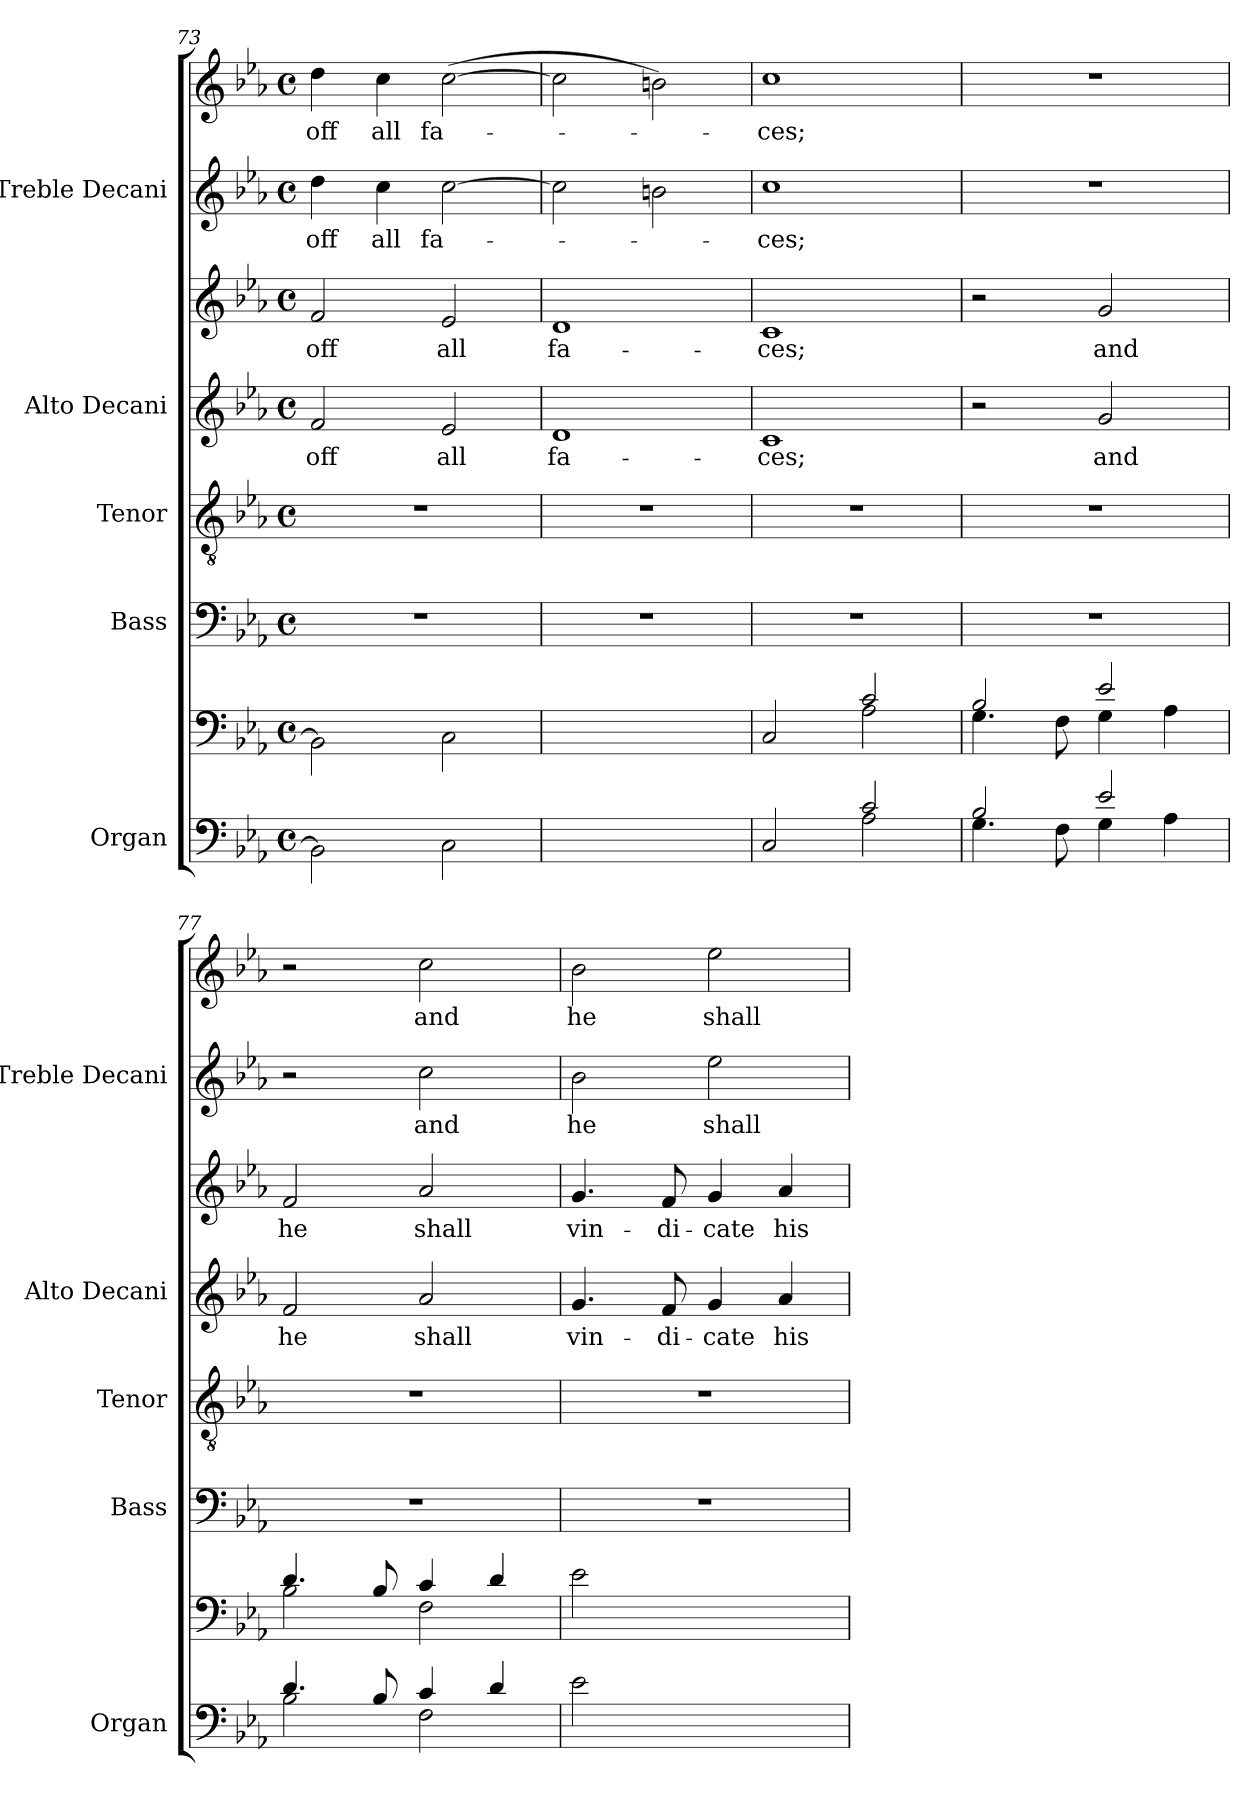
**kern	**text	**kern	**text	**kern	**kern	**kern	**text	**kern	**text	**kern	**text	**kern	**text
*part5	*part5	*part5	*part5	*part4	*part3	*part2	*part2	*part2	*part2	*part1	*part1	*part1	*part1
*staff8	*staff8	*staff7	*staff7	*staff6	*staff5	*staff4	*staff4	*staff3	*staff3	*staff2	*staff2	*staff1	*staff1
*I"Organ	*	*	*	*I"Bass	*I"Tenor	*I"Alto Decani	*	*	*	*I"Treble Decani	*	*	*
*I'Organ	*	*	*	*I'Bass	*I'Tenor	*I'Alto Decani	*	*	*	*I'Treble Decani	*	*	*
*clefF4	*	*clefF4	*	*clefF4	*clefGv2	*clefG2	*	*clefG2	*	*clefG2	*	*clefG2	*
*k[b-e-a-]	*	*k[b-e-a-]	*	*k[b-e-a-]	*k[b-e-a-]	*k[b-e-a-]	*	*k[b-e-a-]	*	*k[b-e-a-]	*	*k[b-e-a-]	*
*E-:	*	*E-:	*	*E-:	*E-:	*E-:	*	*E-:	*	*E-:	*	*E-:	*
*M4/4	*	*M4/4	*	*M4/4	*M4/4	*M4/4	*	*M4/4	*	*M4/4	*	*M4/4	*
*met(c)	*	*met(c)	*	*met(c)	*met(c)	*met(c)	*	*met(c)	*	*met(c)	*	*met(c)	*
=73	=73	=73	=73	=73	=73	=73	=73	=73	=73	=73	=73	=73	=73
*^	*	*^	*	*	*	*	*	*	*	*	*	*	*
!	!	!	!	!	!	!	!	!	!LO:LY:b	!	!LO:LY:b	!	!LO:LY:b	!	!LO:LY:b
1ryy	2BB-]	.	1ryy	2BB-]	.	1r	1r	2f	off	2f	off	4dd\	off	4dd\	off
!	!	!	!	!	!	!	!	!	!	!	!	!	!LO:LY:b	!	!LO:LY:b
.	.	.	.	.	.	.	.	.	.	.	.	4cc	all	4cc	all
!	!	!	!	!	!	!	!	!	!LO:LY:b	!	!LO:LY:b	!	!LO:LY:b	!	!LO:LY:b
.	2C	.	.	2C	.	.	.	2e-	all	2e-	all	[2cc	fa-	(>[2cc	fa-
=74	=74	=74	=74	=74	=74	=74	=74	=74	=74	=74	=74	=74	=74	=74	=74
!	!	!LO:LY:b	!	!	!LO:LY:b	!	!	!	!LO:LY:b	!	!LO:LY:b	!	!	!	!
1ryy	[2Gyy	4	1ryy	[2Gyy	4	1r	1r	1d	fa-	1d	fa-	2cc]	.	2cc]	.
!	!	!LO:LY:b	!	!	!LO:LY:b	!	!	!	!	!	!	!	!	!	!
.	2Gyy]	3	.	2Gyy]	3	.	.	.	.	.	.	2bn	.	2bn)	.
=75	=75	=75	=75	=75	=75	=75	=75	=75	=75	=75	=75	=75	=75	=75	=75
!	!	!	!	!	!	!	!	!	!LO:LY:b	!	!LO:LY:b	!	!LO:LY:b	!	!LO:LY:b
2ryy	2C	.	2ryy	2C	.	1r	1r	1c	-ces;	1c	-ces;	1cc	ces;	1cc	ces;
2c/	2A-	.	2c/	2A-	.	.	.	.	.	.	.	.	.	.	.
=76	=76	=76	=76	=76	=76	=76	=76	=76	=76	=76	=76	=76	=76	=76	=76
2B-/	4.G	.	2B-/	4.G	.	1r	1r	2r	.	2r	.	1r	.	1r	.
.	8F	.	.	8F	.	.	.	.	.	.	.	.	.	.	.
!	!	!	!	!	!	!	!	!	!LO:LY:b	!	!LO:LY:b	!	!	!	!
2e-/	4G	.	2e-/	4G	.	.	.	2g	and	2g	and	.	.	.	.
.	4A-	.	.	4A-	.	.	.	.	.	.	.	.	.	.	.
=77	=77	=77	=77	=77	=77	=77	=77	=77	=77	=77	=77	=77	=77	=77	=77
!	!	!	!	!	!	!	!	!	!LO:LY:b	!	!LO:LY:b	!	!	!	!
4.d/	2B-	.	4.d/	2B-	.	1r	1r	2f	he	2f	he	2r	.	2r	.
8B-/	.	.	8B-/	.	.	.	.	.	.	.	.	.	.	.	.
!	!	!	!	!	!	!	!	!	!LO:LY:b	!	!LO:LY:b	!	!LO:LY:b	!	!LO:LY:b
4c/	2F	.	4c/	2F	.	.	.	2a-	shall	2a-	shall	2cc	and	2cc	and
4d/	.	.	4d/	.	.	.	.	.	.	.	.	.	.	.	.
=78	=78	=78	=78	=78	=78	=78	=78	=78	=78	=78	=78	=78	=78	=78	=78
!	!	!	!	!	!	!	!	!	!LO:LY:b	!	!LO:LY:b	!	!LO:LY:b	!	!LO:LY:b
1ryy	2e-	.	1ryy	2e-	.	1r	1r	4.g	vin-	4.g	vin-	2b-	he	2b-	he
!	!	!	!	!	!	!	!	!	!LO:LY:b	!	!LO:LY:b	!	!	!	!
.	.	.	.	.	.	.	.	8f	-di-	8f	-di-	.	.	.	.
!	!	!LO:LY:b	!	!	!LO:LY:b	!	!	!	!LO:LY:b	!	!LO:LY:b	!	!LO:LY:b	!	!LO:LY:b
.	[4cyy	5	.	[4cyy	5	.	.	4g	-cate	4g	-cate	2ee-	shall	2ee-	shall
!	!	!LO:LY:b	!	!	!LO:LY:b	!	!	!	!LO:LY:b	!	!LO:LY:b	!	!	!	!
.	4cyy]	6	.	4cyy]	6	.	.	4a-	his	4a-	his	.	.	.	.
*v	*v	*	*	*	*	*	*	*	*	*	*	*	*	*	*
*	*	*v	*v	*	*	*	*	*	*	*	*	*	*	*
=	=	=	=	=	=	=	=	=	=	=	=	=	=
*-	*-	*-	*-	*-	*-	*-	*-	*-	*-	*-	*-	*-	*-
